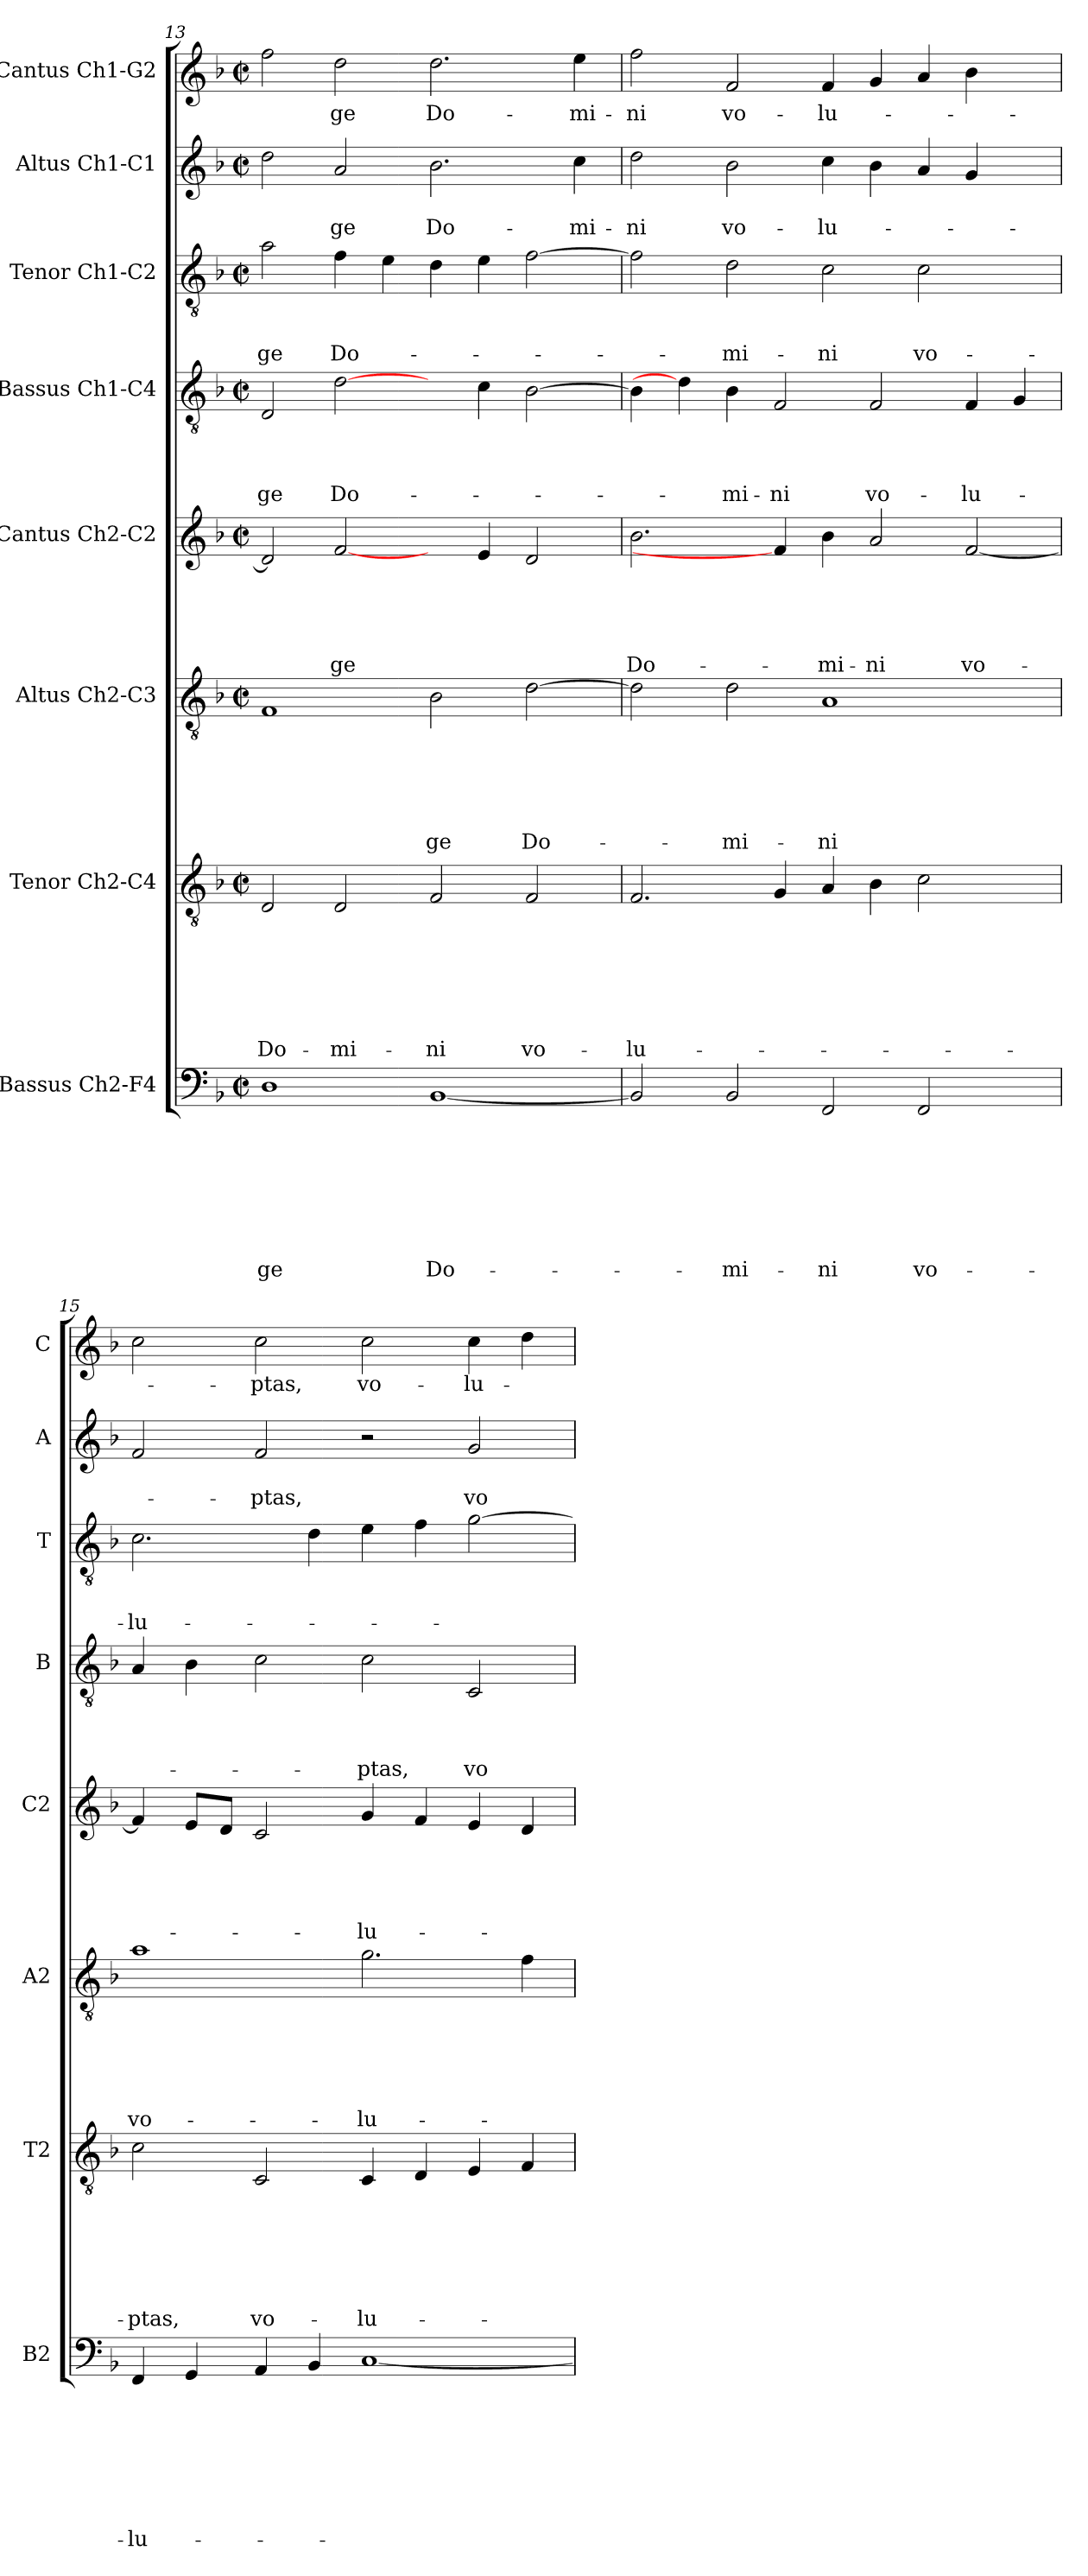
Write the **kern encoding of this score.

**kern	**text	**text	**text	**text	**text	**text	**text	**text	**kern	**text	**text	**text	**text	**text	**text	**text	**kern	**text	**text	**text	**text	**text	**text	**kern	**text	**text	**text	**text	**text	**kern	**text	**text	**text	**text	**kern	**text	**text	**text	**kern	**text	**text	**kern	**text
*part8	*part8	*part8	*part8	*part8	*part8	*part8	*part8	*part8	*part7	*part7	*part7	*part7	*part7	*part7	*part7	*part7	*part6	*part6	*part6	*part6	*part6	*part6	*part6	*part5	*part5	*part5	*part5	*part5	*part5	*part4	*part4	*part4	*part4	*part4	*part3	*part3	*part3	*part3	*part2	*part2	*part2	*part1	*part1
*staff8	*staff8	*staff8	*staff8	*staff8	*staff8	*staff8	*staff8	*staff8	*staff7	*staff7	*staff7	*staff7	*staff7	*staff7	*staff7	*staff7	*staff6	*staff6	*staff6	*staff6	*staff6	*staff6	*staff6	*staff5	*staff5	*staff5	*staff5	*staff5	*staff5	*staff4	*staff4	*staff4	*staff4	*staff4	*staff3	*staff3	*staff3	*staff3	*staff2	*staff2	*staff2	*staff1	*staff1
*I"Bassus Ch2-F4	*	*	*	*	*	*	*	*	*I"Tenor Ch2-C4	*	*	*	*	*	*	*	*I"Altus Ch2-C3	*	*	*	*	*	*	*I"Cantus Ch2-C2	*	*	*	*	*	*I"Bassus Ch1-C4	*	*	*	*	*I"Tenor Ch1-C2	*	*	*	*I"Altus Ch1-C1	*	*	*I"Cantus Ch1-G2	*
*I'B2	*	*	*	*	*	*	*	*	*I'T2	*	*	*	*	*	*	*	*I'A2	*	*	*	*	*	*	*I'C2	*	*	*	*	*	*I'B	*	*	*	*	*I'T	*	*	*	*I'A	*	*	*I'C	*
*clefF4	*	*	*	*	*	*	*	*	*clefGv2	*	*	*	*	*	*	*	*clefGv2	*	*	*	*	*	*	*clefG2	*	*	*	*	*	*clefGv2	*	*	*	*	*clefGv2	*	*	*	*clefG2	*	*	*clefG2	*
*k[b-]	*	*	*	*	*	*	*	*	*k[b-]	*	*	*	*	*	*	*	*k[b-]	*	*	*	*	*	*	*k[b-]	*	*	*	*	*	*k[b-]	*	*	*	*	*k[b-]	*	*	*	*k[b-]	*	*	*k[b-]	*
*F:	*	*	*	*	*	*	*	*	*F:	*	*	*	*	*	*	*	*F:	*	*	*	*	*	*	*F:	*	*	*	*	*	*F:	*	*	*	*	*F:	*	*	*	*F:	*	*	*F:	*
*M2/2	*	*	*	*	*	*	*	*	*M2/2	*	*	*	*	*	*	*	*M2/2	*	*	*	*	*	*	*M2/2	*	*	*	*	*	*M2/2	*	*	*	*	*M2/2	*	*	*	*M2/2	*	*	*M2/2	*
*met(c|)	*	*	*	*	*	*	*	*	*met(c|)	*	*	*	*	*	*	*	*met(c|)	*	*	*	*	*	*	*met(c|)	*	*	*	*	*	*met(c|)	*	*	*	*	*met(c|)	*	*	*	*met(c|)	*	*	*met(c|)	*
=13	=13	=13	=13	=13	=13	=13	=13	=13	=13	=13	=13	=13	=13	=13	=13	=13	=13	=13	=13	=13	=13	=13	=13	=13	=13	=13	=13	=13	=13	=13	=13	=13	=13	=13	=13	=13	=13	=13	=13	=13	=13	=13	=13
!	!	!	!	!	!	!	!	!LO:LY:b	!	!	!	!	!	!	!	!LO:LY:b	!	!	!	!	!	!	!	!	!	!	!	!	!	!	!	!	!	!LO:LY:b	!	!	!	!LO:LY:b	!	!	!	!	!
1D	.	.	.	.	.	.	.	-ge	2D/	.	.	.	.	.	.	Do-	1F	.	.	.	.	.	.	2d/]	.	.	.	.	.	2D/	.	.	.	-ge	2a\	.	.	-ge	2dd\	.	.	2ff\	.
!	!	!	!	!	!	!	!	!	!	!	!	!	!	!	!	!LO:LY:b	!	!	!	!	!	!	!	!	!	!	!	!	!LO:LY:b	!	!	!	!	!LO:LY:b	!	!	!	!LO:LY:b	!	!	!LO:LY:b	!	!LO:LY:b
.	.	.	.	.	.	.	.	.	2D/	.	.	.	.	.	.	-mi-	.	.	.	.	.	.	.	[2f/	.	.	.	.	-ge	[2d\	.	.	.	Do-	4f\	.	.	Do-	2a/	.	-ge	2dd\	-ge
.	.	.	.	.	.	.	.	.	.	.	.	.	.	.	.	.	.	.	.	.	.	.	.	.	.	.	.	.	.	.	.	.	.	.	4e\	.	.	.	.	.	.	.	.
!	!	!	!	!	!	!	!	!LO:LY:b	!	!	!	!	!	!	!	!LO:LY:b	!	!	!	!	!	!	!LO:LY:b	!	!	!	!	!	!	!	!	!	!	!	!	!	!	!	!	!	!LO:LY:b	!	!LO:LY:b
[1BB-	.	.	.	.	.	.	.	Do-	2F/	.	.	.	.	.	.	-ni	2B-\	.	.	.	.	.	-ge	4ryy	.	.	.	.	.	4ryy	.	.	.	.	4d\	.	.	.	2.b-\	.	Do-	2.dd\	Do-
.	.	.	.	.	.	.	.	.	.	.	.	.	.	.	.	.	.	.	.	.	.	.	.	4e/	.	.	.	.	.	4c\	.	.	.	.	4e\	.	.	.	.	.	.	.	.
!	!	!	!	!	!	!	!	!	!	!	!	!	!	!	!	!LO:LY:b	!	!	!	!	!	!	!LO:LY:b	!	!	!	!	!	!	!	!	!	!	!	!	!	!	!	!	!	!	!	!
.	.	.	.	.	.	.	.	.	2F/	.	.	.	.	.	.	vo-	[2d\	.	.	.	.	.	Do-	2d/	.	.	.	.	.	[2B-\	.	.	.	.	[2f\	.	.	.	.	.	.	.	.
!	!	!	!	!	!	!	!	!	!	!	!	!	!	!	!	!	!	!	!	!	!	!	!	!	!	!	!	!	!	!	!	!	!	!	!	!	!	!	!	!	!LO:LY:b	!	!LO:LY:b
.	.	.	.	.	.	.	.	.	.	.	.	.	.	.	.	.	.	.	.	.	.	.	.	.	.	.	.	.	.	.	.	.	.	.	.	.	.	.	4cc\	.	-mi-	4ee\	-mi-
=14	=14	=14	=14	=14	=14	=14	=14	=14	=14	=14	=14	=14	=14	=14	=14	=14	=14	=14	=14	=14	=14	=14	=14	=14	=14	=14	=14	=14	=14	=14	=14	=14	=14	=14	=14	=14	=14	=14	=14	=14	=14	=14	=14
!	!	!	!	!	!	!	!	!	!	!	!	!	!	!	!	!LO:LY:b	!	!	!	!	!	!	!	!	!	!	!	!	!LO:LY:b	!	!	!	!	!	!	!	!	!	!	!	!LO:LY:b	!	!LO:LY:b
2BB-/]	.	.	.	.	.	.	.	.	2.F/	.	.	.	.	.	.	-lu-	2d\]	.	.	.	.	.	.	2.b-\	.	.	.	.	Do-	4B-\]	.	.	.	.	2f\]	.	.	.	2dd\	.	-ni	2ff\	-ni
.	.	.	.	.	.	.	.	.	.	.	.	.	.	.	.	.	.	.	.	.	.	.	.	.	.	.	.	.	.	4d\]	.	.	.	.	.	.	.	.	.	.	.	.	.
!	!	!	!	!	!	!	!	!LO:LY:b	!	!	!	!	!	!	!	!	!	!	!	!	!	!	!LO:LY:b	!	!	!	!	!	!	!	!	!	!	!LO:LY:b	!	!	!	!LO:LY:b	!	!	!LO:LY:b	!	!LO:LY:b
2BB-/	.	.	.	.	.	.	.	-mi-	.	.	.	.	.	.	.	.	2d\	.	.	.	.	.	-mi-	.	.	.	.	.	.	4B-\	.	.	.	-mi-	2d\	.	.	-mi-	2b-\	.	vo-	2f/	vo-
!	!	!	!	!	!	!	!	!	!	!	!	!	!	!	!	!	!	!	!	!	!	!	!	!	!	!	!	!	!	!	!	!	!	!LO:LY:b	!	!	!	!	!	!	!	!	!
.	.	.	.	.	.	.	.	.	4G/	.	.	.	.	.	.	.	.	.	.	.	.	.	.	4f/]	.	.	.	.	.	2F/	.	.	.	-ni	.	.	.	.	.	.	.	.	.
!	!	!	!	!	!	!	!	!LO:LY:b	!	!	!	!	!	!	!	!	!	!	!	!	!	!	!LO:LY:b	!	!	!	!	!	!LO:LY:b	!	!	!	!	!	!	!	!	!LO:LY:b	!	!	!LO:LY:b	!	!LO:LY:b
2FF/	.	.	.	.	.	.	.	-ni	4A/	.	.	.	.	.	.	.	1A	.	.	.	.	.	-ni	4b-\	.	.	.	.	-mi-	.	.	.	.	.	2c\	.	.	-ni	4cc\	.	-lu-	4f/	-lu-
!	!	!	!	!	!	!	!	!	!	!	!	!	!	!	!	!	!	!	!	!	!	!	!	!	!	!	!	!	!LO:LY:b	!	!	!	!	!LO:LY:b	!	!	!	!	!	!	!	!	!
.	.	.	.	.	.	.	.	.	4B-\	.	.	.	.	.	.	.	.	.	.	.	.	.	.	2a/	.	.	.	.	-ni	2F/	.	.	.	vo-	.	.	.	.	4b-\	.	.	4g/	.
!	!	!	!	!	!	!	!	!LO:LY:b	!	!	!	!	!	!	!	!	!	!	!	!	!	!	!	!	!	!	!	!	!	!	!	!	!	!	!	!	!	!LO:LY:b	!	!	!	!	!
2FF/	.	.	.	.	.	.	.	vo-	2c\	.	.	.	.	.	.	.	.	.	.	.	.	.	.	.	.	.	.	.	.	.	.	.	.	.	2c\	.	.	vo-	4a/	.	.	4a/	.
!	!	!	!	!	!	!	!	!	!	!	!	!	!	!	!	!	!	!	!	!	!	!	!	!	!	!	!	!	!LO:LY:b	!	!	!	!	!LO:LY:b	!	!	!	!	!	!	!	!	!
.	.	.	.	.	.	.	.	.	.	.	.	.	.	.	.	.	.	.	.	.	.	.	.	[2f/	.	.	.	.	vo-	4F/	.	.	.	-lu-	.	.	.	.	4g/	.	.	4b-\	.
4ryy	.	.	.	.	.	.	.	.	4ryy	.	.	.	.	.	.	.	4ryy	.	.	.	.	.	.	.	.	.	.	.	.	4G/	.	.	.	.	4ryy	.	.	.	4ryy	.	.	4ryy	.
=15	=15	=15	=15	=15	=15	=15	=15	=15	=15	=15	=15	=15	=15	=15	=15	=15	=15	=15	=15	=15	=15	=15	=15	=15	=15	=15	=15	=15	=15	=15	=15	=15	=15	=15	=15	=15	=15	=15	=15	=15	=15	=15	=15
!	!	!	!	!	!	!	!	!LO:LY:b	!	!	!	!	!	!	!	!LO:LY:b	!	!	!	!	!	!	!LO:LY:b	!	!	!	!	!	!	!	!	!	!	!	!	!	!	!LO:LY:b	!	!	!	!	!
4FF/	.	.	.	.	.	.	.	-lu-	2c\	.	.	.	.	.	.	-ptas,	1a	.	.	.	.	.	vo-	4f/]	.	.	.	.	.	4A/	.	.	.	.	2.c\	.	.	-lu-	2f/	.	.	2cc\	.
4GG/	.	.	.	.	.	.	.	.	.	.	.	.	.	.	.	.	.	.	.	.	.	.	.	8e/L	.	.	.	.	.	4B-\	.	.	.	.	.	.	.	.	.	.	.	.	.
.	.	.	.	.	.	.	.	.	.	.	.	.	.	.	.	.	.	.	.	.	.	.	.	8d/J	.	.	.	.	.	.	.	.	.	.	.	.	.	.	.	.	.	.	.
!	!	!	!	!	!	!	!	!	!	!	!	!	!	!	!	!LO:LY:b	!	!	!	!	!	!	!	!	!	!	!	!	!	!	!	!	!	!	!	!	!	!	!	!	!LO:LY:b	!	!LO:LY:b
4AA/	.	.	.	.	.	.	.	.	2C/	.	.	.	.	.	.	vo-	.	.	.	.	.	.	.	2c/	.	.	.	.	.	2c\	.	.	.	.	.	.	.	.	2f/	.	-ptas,	2cc\	-ptas,
4BB-/	.	.	.	.	.	.	.	.	.	.	.	.	.	.	.	.	.	.	.	.	.	.	.	.	.	.	.	.	.	.	.	.	.	.	4d\	.	.	.	.	.	.	.	.
!	!	!	!	!	!	!	!	!	!	!	!	!	!	!	!	!LO:LY:b	!	!	!	!	!	!	!LO:LY:b	!	!	!	!	!	!LO:LY:b	!	!	!	!	!LO:LY:b	!	!	!	!	!	!	!	!	!LO:LY:b
[1C	.	.	.	.	.	.	.	.	4C/	.	.	.	.	.	.	-lu-	2.g\	.	.	.	.	.	-lu-	4g/	.	.	.	.	-lu-	2c\	.	.	.	-ptas,	4e\	.	.	.	2r	.	.	2cc\	vo-
.	.	.	.	.	.	.	.	.	4D/	.	.	.	.	.	.	.	.	.	.	.	.	.	.	4f/	.	.	.	.	.	.	.	.	.	.	4f\	.	.	.	.	.	.	.	.
!	!	!	!	!	!	!	!	!	!	!	!	!	!	!	!	!	!	!	!	!	!	!	!	!	!	!	!	!	!	!	!	!	!	!LO:LY:b	!	!	!	!	!	!	!LO:LY:b	!	!LO:LY:b
.	.	.	.	.	.	.	.	.	4E/	.	.	.	.	.	.	.	.	.	.	.	.	.	.	4e/	.	.	.	.	.	2C/	.	.	.	vo-	[2g\	.	.	.	2g/	.	vo-	4cc\	-lu-
.	.	.	.	.	.	.	.	.	4F/	.	.	.	.	.	.	.	4f\	.	.	.	.	.	.	4d/	.	.	.	.	.	.	.	.	.	.	.	.	.	.	.	.	.	4dd\	.
=	=	=	=	=	=	=	=	=	=	=	=	=	=	=	=	=	=	=	=	=	=	=	=	=	=	=	=	=	=	=	=	=	=	=	=	=	=	=	=	=	=	=	=
*-	*-	*-	*-	*-	*-	*-	*-	*-	*-	*-	*-	*-	*-	*-	*-	*-	*-	*-	*-	*-	*-	*-	*-	*-	*-	*-	*-	*-	*-	*-	*-	*-	*-	*-	*-	*-	*-	*-	*-	*-	*-	*-	*-
